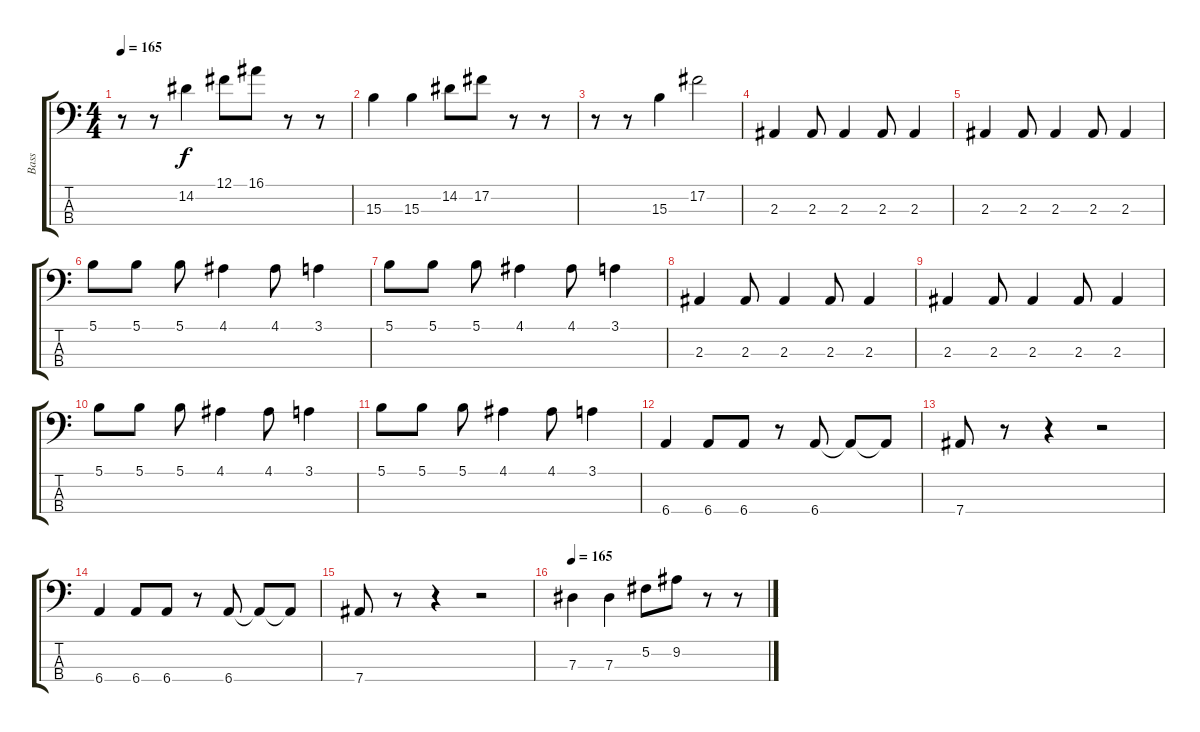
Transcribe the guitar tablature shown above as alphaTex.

\track ("Bass" "Bass") {instrument electricbassfinger}
\staff {score tabs}
\tuning (Gb2 Db2 Ab1 Eb1) {hide}
\ts (4 4)
\tempo 165
\clef f4
\ks c
r.8{dy f} r.8 14.2.4 12.1.8 16.1.8 r.8 r.8 |
15.3.4 15.3.4 14.2.8 17.2.8 r.8 r.8 |
r.8 r.8 15.3.4 17.2.2 |
2.3.4 2.3.8 2.3.4 2.3.8 2.3.4 |
2.3.4 2.3.8 2.3.4 2.3.8 2.3.4 |
5.1.8 5.1.8 5.1.8 4.1.4 4.1.8 3.1.4 |
5.1.8 5.1.8 5.1.8 4.1.4 4.1.8 3.1.4 |
2.3.4 2.3.8 2.3.4 2.3.8 2.3.4 |
2.3.4 2.3.8 2.3.4 2.3.8 2.3.4 |
5.1.8 5.1.8 5.1.8 4.1.4 4.1.8 3.1.4 |
5.1.8 5.1.8 5.1.8 4.1.4 4.1.8 3.1.4 |
6.4.4 6.4.8 6.4.8 r.8 6.4.8 6.4{t}.8 6.4{t}.8 |
7.4.8 r.8 r.4 r.2 |
6.4.4 6.4.8 6.4.8 r.8 6.4.8 6.4{t}.8 6.4{t}.8 |
7.4.8 r.8 r.4 r.2 |
\tempo 165
7.3.4 7.3.4 5.2.8 9.2.8 r.8 r.8
